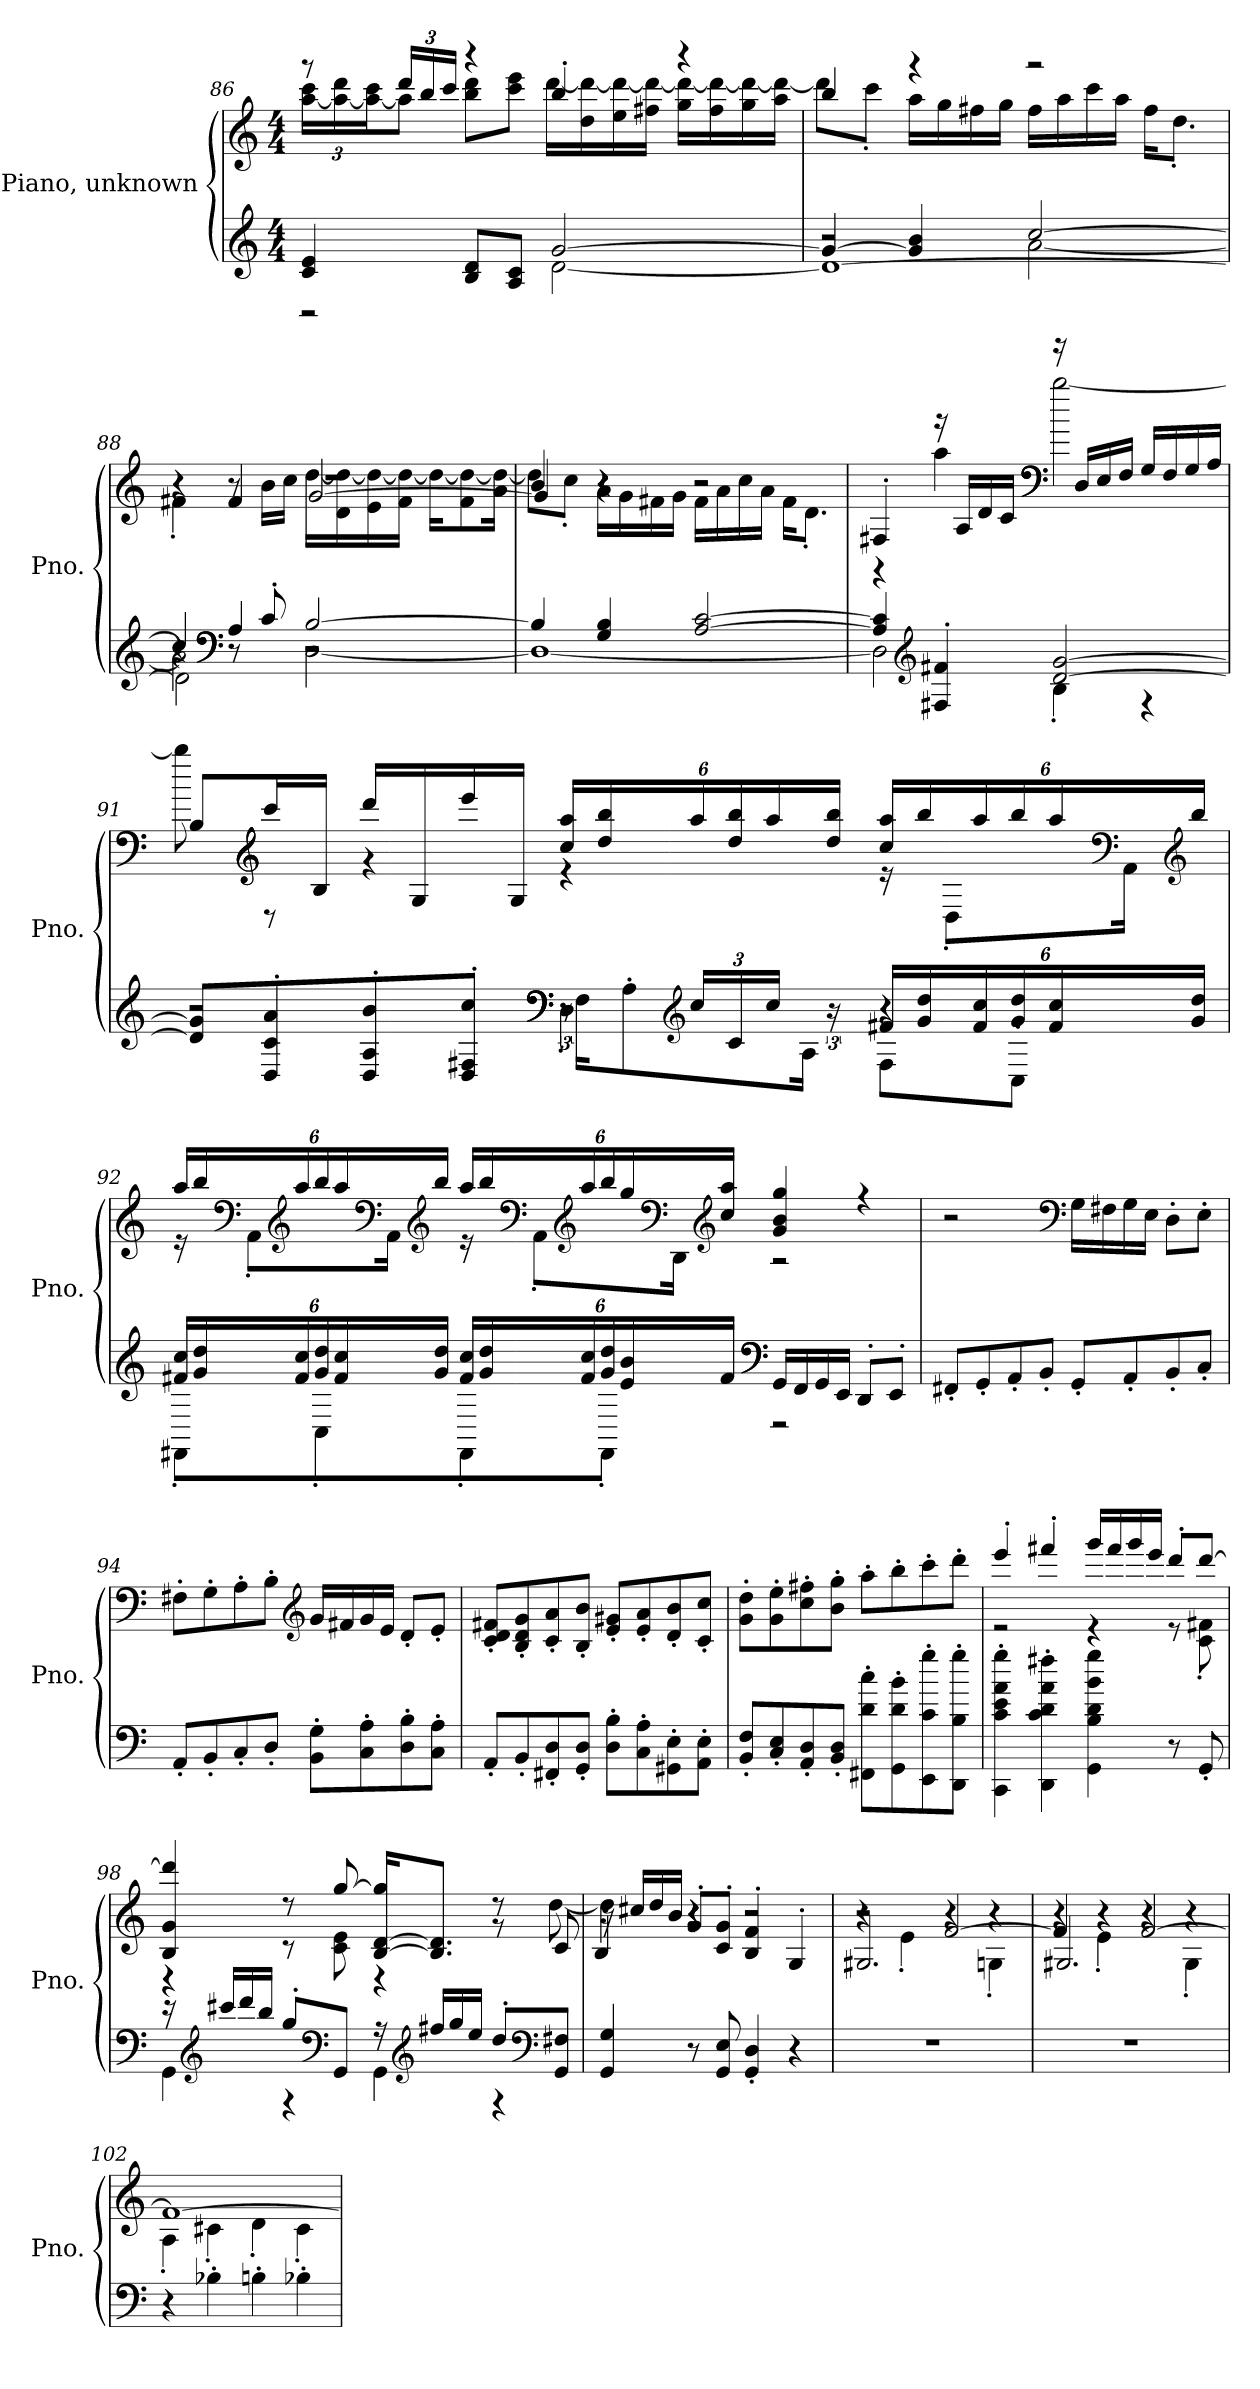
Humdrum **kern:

**kern	**kern
*part1	*part1
*staff2	*staff1
*I"Piano, unknown	*
*I'Pno.	*
!!LO:LB:g=z
*clefG2	*clefG2
*k[]	*k[]
*M4/4	*M4/4
=86	=86
*^	*^
*	*	*	*Xbrackettup
4c/ 4e/	2r	8r	[24aa\ 24ccc\LL
.	.	.	24aa\_ 24ddd\
.	.	.	24aa\_ 24ccc\J
.	.	24ddd/LL	8aa\J]
.	.	24bb/	.
.	.	24ccc/JJ	.
8B/ 8d/L	.	4r	8bb\ 8ddd\L
8A/ 8c/J	.	.	8ccc\ 8eee\J
[2g/	[2d\	4bb'/	[16ddd\LL
.	.	.	16dd\ 16ddd\_
.	.	.	16ee\ 16ddd\_
.	.	.	16ff#X\ 16ddd\_JJ
.	.	4r	16gg\ 16ddd\_LL
.	.	.	16ff#\ 16ddd\_
.	.	.	16gg\ 16ddd\_
.	.	.	16aa\ 16ddd\_JJ
=87	=87	=87	=87
*	*^	*	*
4g/_	2r	1d_	4bb/	8ddd\L]
.	.	.	.	8ccc'\J
4g/] 4b/	.	.	4r	16aa\LL
.	.	.	.	16gg\
.	.	.	.	16ff#X\
.	.	.	.	16gg\JJ
[2cc/	[2a\	.	2r	16ff#\LL
.	.	.	.	16aa\
.	.	.	.	16ccc\
.	.	.	.	16aa\JJ
.	.	.	.	16ff#\KL
.	.	.	.	8.dd'\J
!!LO:PB:g=z
=88	=88	=88	=88	=88
*	*	*^	*	*^
4cc/]	2a\]	4r	2d\]	1r	4f#X'\	4r
*clefF4	*	*	*	*	*	*
8r	.	4A/	.	.	8r	4f#/
8c'/	.	.	.	.	16b\LL	.
.	.	.	.	.	16cc\JJ	.
[2B/	2r	2r	[2D\	.	[16dd\LL	[2g/
.	.	.	.	.	16d\ 16dd\_	.
.	.	.	.	.	16e\ 16dd\_	.
.	.	.	.	.	16f#\ 16dd\_JJ	.
.	.	.	.	.	16dd\KL_	.
.	.	.	.	.	8f#\ 8dd\_	.
.	.	.	.	.	16a\ 16dd\_Jk	.
*	*v	*v	*v	*	*	*
=89	=89	=89	=89	=89
4B/]	1D_	4b/	8dd\L]	4g/]
.	.	.	8cc'\J	.
4G/ 4B/	.	4r	16a\LL	4r
.	.	.	16g\	.
.	.	.	16f#X\	.
.	.	.	16g\JJ	.
[2A/ [2c/	.	2r	16f#\LL	2r
.	.	.	16a\	.
.	.	.	16cc\	.
.	.	.	16a\JJ	.
.	.	.	16f#\KL	.
.	.	.	8.d'\J	.
*	*	*	*v	*v
!!LO:LB:g=z
=90	=90	=90	=90
4A/] 4c/]	2D\]	4F#X'/	4r
*clefG2	*	*	*
4F#X/' 4f#X/'	.	16r	4aa\
.	.	16A/LL	.
.	.	16d/	.
.	.	16c/JJ	.
*	*	*clefF4	*
[2d/ [2g/	4B'\	16r	[2bb\
.	.	16D/LL	.
.	.	16E/	.
.	.	16F#/JJ	.
.	4r	16G/LL	.
.	.	16F#/	.
.	.	16G/	.
.	.	16A/JJ	.
!!LO:LB:g=z	!!
=91	=91	=91	=91
*	*^	*	*
8d/] 8g/]L	2r	2r	8B/L	8bb\]
*	*	*	*clefG2	*
8D/' 8c/' 8a/'	.	.	16ccc/L	8r
.	.	.	16B/JJ	.
8D/' 8A/' 8b/'	.	.	16ddd/LL	4r
.	.	.	16G/	.
8D/' 8F#X/' 8cc/'J	.	.	16eee/	.
.	.	.	16G/JJ	.
*clefF4	*	*	*	*
12r	4D'\	16F#\KL	24cc/ 24aa/LL	4r
.	.	.	24dd/ 24bb/	.
.	.	8A'\	.	.
*clefG2	*	*	*	*
24cc/LL	.	.	24aa/	.
24c/	.	.	24dd/ 24bb/	.
24cc/JJ	.	.	24aa/	.
.	.	16A\Jk	.	.
24r	.	.	24dd/ 24bb/JJ	.
*Xbrackettup	*	*	*	*
24f#X/LL	4r	8F#'\L	24cc/ 24aa/LL	16r
24g/ 24dd/	.	.	24bb/	.
.	.	.	.	8D'\L
24f#/ 24cc/	.	.	24aa/	.
24g/ 24dd/	.	8C'\J	24bb/	.
24f#/ 24cc/	.	.	24aa/	.
*	*	*	*clefF4	*
.	.	.	.	16AA\Jk
*	*	*	*clefG2	*
24g/ 24dd/JJ	.	.	24bb/JJ	.
*	*v	*v	*	*
!!LO:LB:g=z	!!
=92	=92	=92	=92
24f#X/ 24cc/LL	8FF#X'\L	24aa/LL	16r
24g/ 24dd/	.	24bb/	.
*	*	*clefF4	*
.	.	.	8AA'\L
*	*	*clefG2	*
24f#/ 24cc/	.	24aa/	.
24g/ 24dd/	8C'\	24bb/	.
24f#/ 24cc/	.	24aa/	.
*	*	*clefF4	*
.	.	.	16AA\Jk
*	*	*clefG2	*
24g/ 24dd/JJ	.	24bb/JJ	.
24f#/ 24cc/LL	8FF#'\	24aa/LL	16r
24g/ 24dd/	.	24bb/	.
*	*	*clefF4	*
.	.	.	8AA'\L
*	*	*clefG2	*
24f#/ 24cc/	.	24aa/	.
24g/ 24dd/	8FF#'\J	24bb/	.
24e/ 24b/	.	24gg/	.
*	*	*clefF4	*
.	.	.	16DD\Jk
*	*	*clefG2	*
24f#/JJ	.	24cc/ 24aa/JJ	.
*clefF4	*	*	*
16GG/LL	2r	4g/ 4b/ 4gg/	2r
16FF#/	.	.	.
16GG/	.	.	.
16EE/JJ	.	.	.
8DD'/L	.	4r	.
8EE'/J	.	.	.
*v	*v	*	*
*	*v	*v
!!LO:LB:g=z
=93	=93
8FF#X'/L	2r
8GG'/	.
8AA'/	.
8BB'/J	.
*	*clefF4
8GG'/L	16G\LL
.	16F#X\
8AA'/	16G\
.	16E\JJ
8BB'/	8D'\L
8C'/J	8E'\J
=94	=94
8AA'/L	8F#X'\L
8BB'/	8G'\
8C'/	8A'\
8D'/J	8B'\J
*	*clefG2
8BB\' 8G\'L	16g/LL
.	16f#X/
8C\' 8A\'	16g/
.	16e/JJ
8D\' 8B\'	8d'/L
8C\' 8A\'J	8e'/J
=95	=95
8AA'/L	8c/' 8d/' 8f#X/'L
8BB'/	8B/' 8d/' 8g/'
8FF#X/' 8D/'	8c/' 8a/'
8GG/' 8D/'J	8B/' 8b/'J
8D\' 8B\'L	8e/' 8g#X/'L
8C\' 8A\'	8e/' 8a/'
8GG#X\' 8E\'	8d/' 8b/'
8AA\' 8E\'J	8c/' 8cc/'J
!!LO:LB:g=z
=96	=96
8BB/' 8F/'L	8g\' 8dd\'L
8C/' 8E/'	8g\' 8ee\'
8AA/' 8D/'	8cc\' 8ff#X\'
8BB/' 8D/'J	8b\' 8gg\'J
8FF#X\' 8d\' 8cc\'L	8aa'\L
8GG\' 8d\' 8b\'	8bb'\
8EE\' 8c\' 8gg\'	8ccc'\
8DD\' 8B\' 8gg\'J	8ddd'\J
=97	=97
*	*^
4CC\' 4c\' 4e\' 4a\' 4gg\'	4eee'/	2r
4DD\' 4c\' 4d\' 4a\' 4ff#X\'	4fff#X'/	.
4GG\ 4B\ 4d\ 4b\ 4gg\	16ggg/LL	4r
.	16fff#/	.
.	16ggg/	.
.	16eee/JJ	.
8r	8ddd'/L	8r
8GG'/	[8ddd/J	8c\' 8f#X\'
!!LO:PB:g=z	!!
=98	=98	=98
*^	*	*
16r	4GG\	4B/ 4g/ 4ddd/]	4r
*clefG2	*	*	*
16ccc#X/LL	.	.	.
16ddd/	.	.	.
16bb/JJ	.	.	.
8gg'/L	4r	8r	8r
*clefF4	*	*	*
8GG/J	.	[8gg/	8c\ 8e\
16r	4GG\	[16B/ [16d/ 16gg/]KL	4r
*clefG2	*	*	*
16ff#X/LL	.	8.B/] 8.d/]J	.
16gg/	.	.	.
16ee/JJ	.	.	.
8dd'/L	4r	8r	8r
*clefF4	*	*	*
8GG/ 8F#X/J	.	8c/	[8dd\
*v	*v	*	*
=99	=99	=99
*	*	*^
4GG/ 4G/	16r	4dd\]	4B/
.	16cc#X/LL	.	.
.	16dd/	.	.
.	16b/JJ	.	.
8r	8g'/L	4r	4r
8GG/ 8E/	8c/' 8g/'J	.	.
4GG/' 4D/'	4B/' 4f/'	2r	2r
4r	4G'/	.	.
=100	=100	=100	=100
1r	2r	4r	2.G#X/
.	.	4e'\	.
.	[2f/	4r	.
.	.	4Gn'\	4r
!!LO:LB:g=z	!!	!!
=101	=101	=101	=101
1r	4f/]	4r	2.G#X/
.	4r	4e'\	.
.	[2f/	4r	.
.	.	4G#'\	4r
*	*	*v	*v
=102	=102	=102
4r	1f_	4A'\
4B-X'\	.	4c#X'\
4Bn'\	.	4d'\
4B-X'\	.	4c#'\
*	*v	*v
=	=
*-	*-
